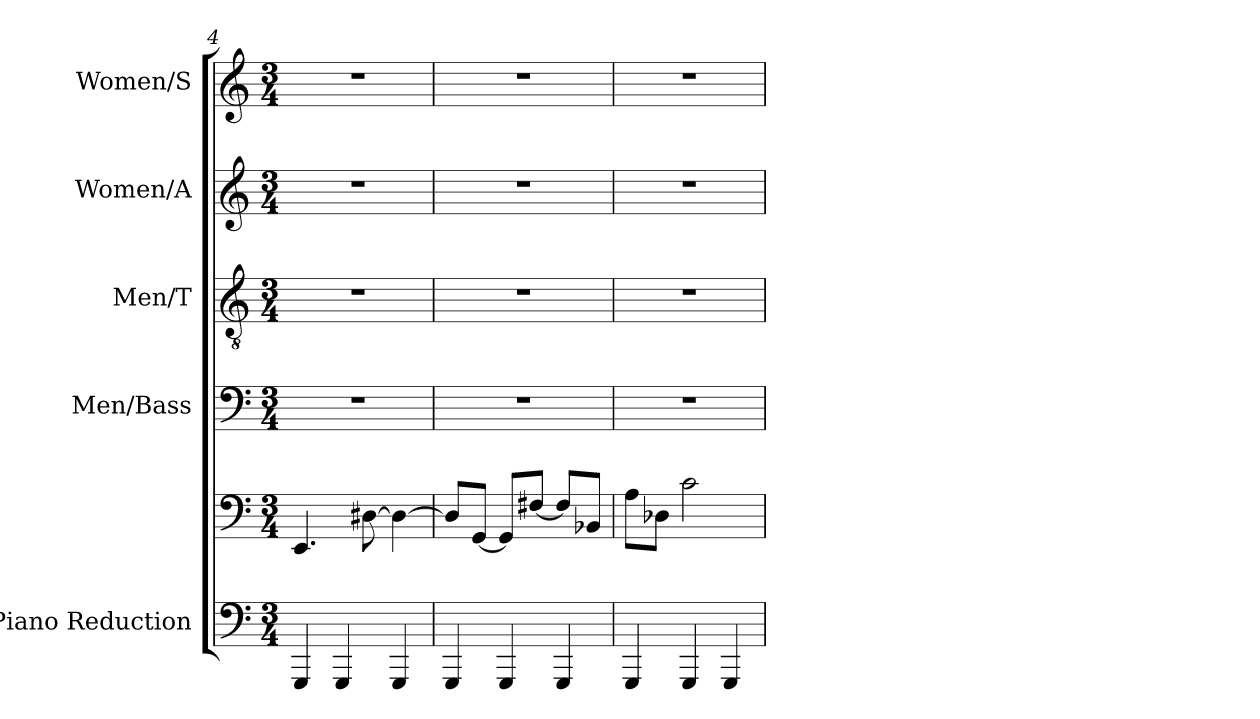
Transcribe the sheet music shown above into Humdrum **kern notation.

**kern	**kern	**kern	**kern	**kern	**kern
*part5	*part5	*part4	*part3	*part2	*part1
*staff6	*staff5	*staff4	*staff3	*staff2	*staff1
*I"Piano Reduction	*	*I"Men/Bass	*I"Men/T	*I"Women/A	*I"Women/S
*I'Pno	*	*	*	*	*
*clefF4	*clefF4	*clefF4	*clefGv2	*clefG2	*clefG2
*k[]	*k[]	*k[]	*k[]	*k[]	*k[]
*M3/4	*M3/4	*M3/4	*M3/4	*M3/4	*M3/4
=4	=4	=4	=4	=4	=4
4GGG/	4.EE/	2.r	2.r	2.r	2.r
4GGG/	.	.	.	.	.
.	[8D#X\	.	.	.	.
4GGG/	4D#\_	.	.	.	.
=5	=5	=5	=5	=5	=5
4GGG/	8D#/L]	2.r	2.r	2.r	2.r
.	[8GG/J	.	.	.	.
4GGG/	8GG/L]	.	.	.	.
.	[8F#X/J	.	.	.	.
4GGG/	8F#/L]	.	.	.	.
.	8BB-X/J	.	.	.	.
!!LO:LB:g=z
=6	=6	=6	=6	=6	=6
4GGG/	8A\L	2.r	2.r	2.r	2.r
.	8D-X\J	.	.	.	.
4GGG/	2c\	.	.	.	.
4GGG/	.	.	.	.	.
=	=	=	=	=	=
*-	*-	*-	*-	*-	*-
